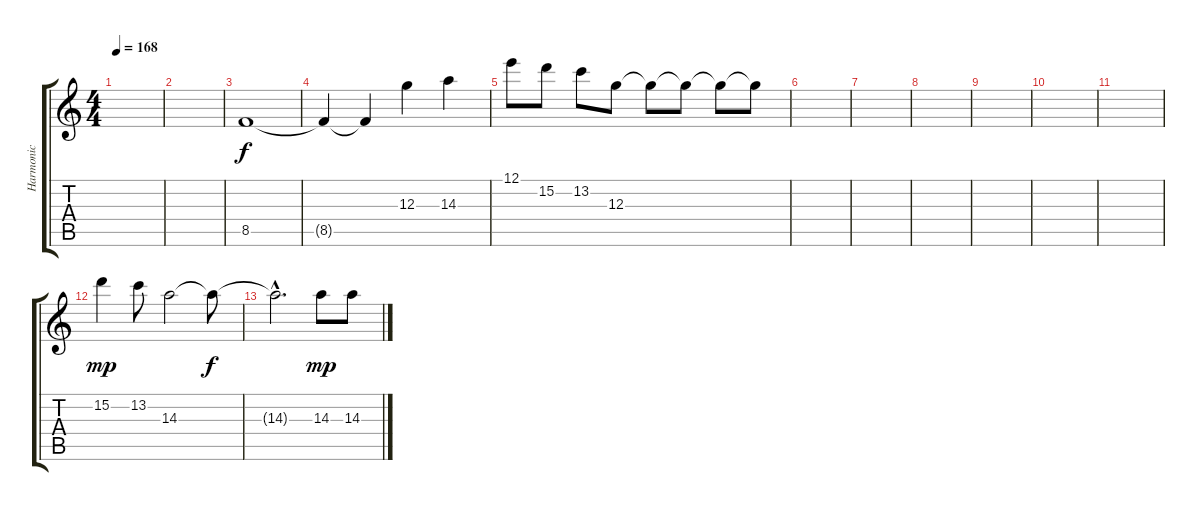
\track ("Harmonic" "Harmonic") {instrument distortionguitar}
\staff {score tabs}
\tuning (E4 B3 G3 D3 A2 D2) {hide}
\ts (4 4)
\tempo 168
\clef g2
\ks c
|
|
8.5.1 |
8.5{t}.4 8.5{t}.4 12.3.4 14.3.4 |
12.1.8 15.2.8 13.2.8 12.3.8 12.3{t}.8 12.3{t}.8 12.3{t}.8 12.3{t}.8 |
|
|
|
|
|
|
15.2.4{dy mp} 13.2.8 14.3.2 14.3{t}.8{dy f} |
14.3{hac t}.2{d} 14.3.8{dy mp} 14.3.8
